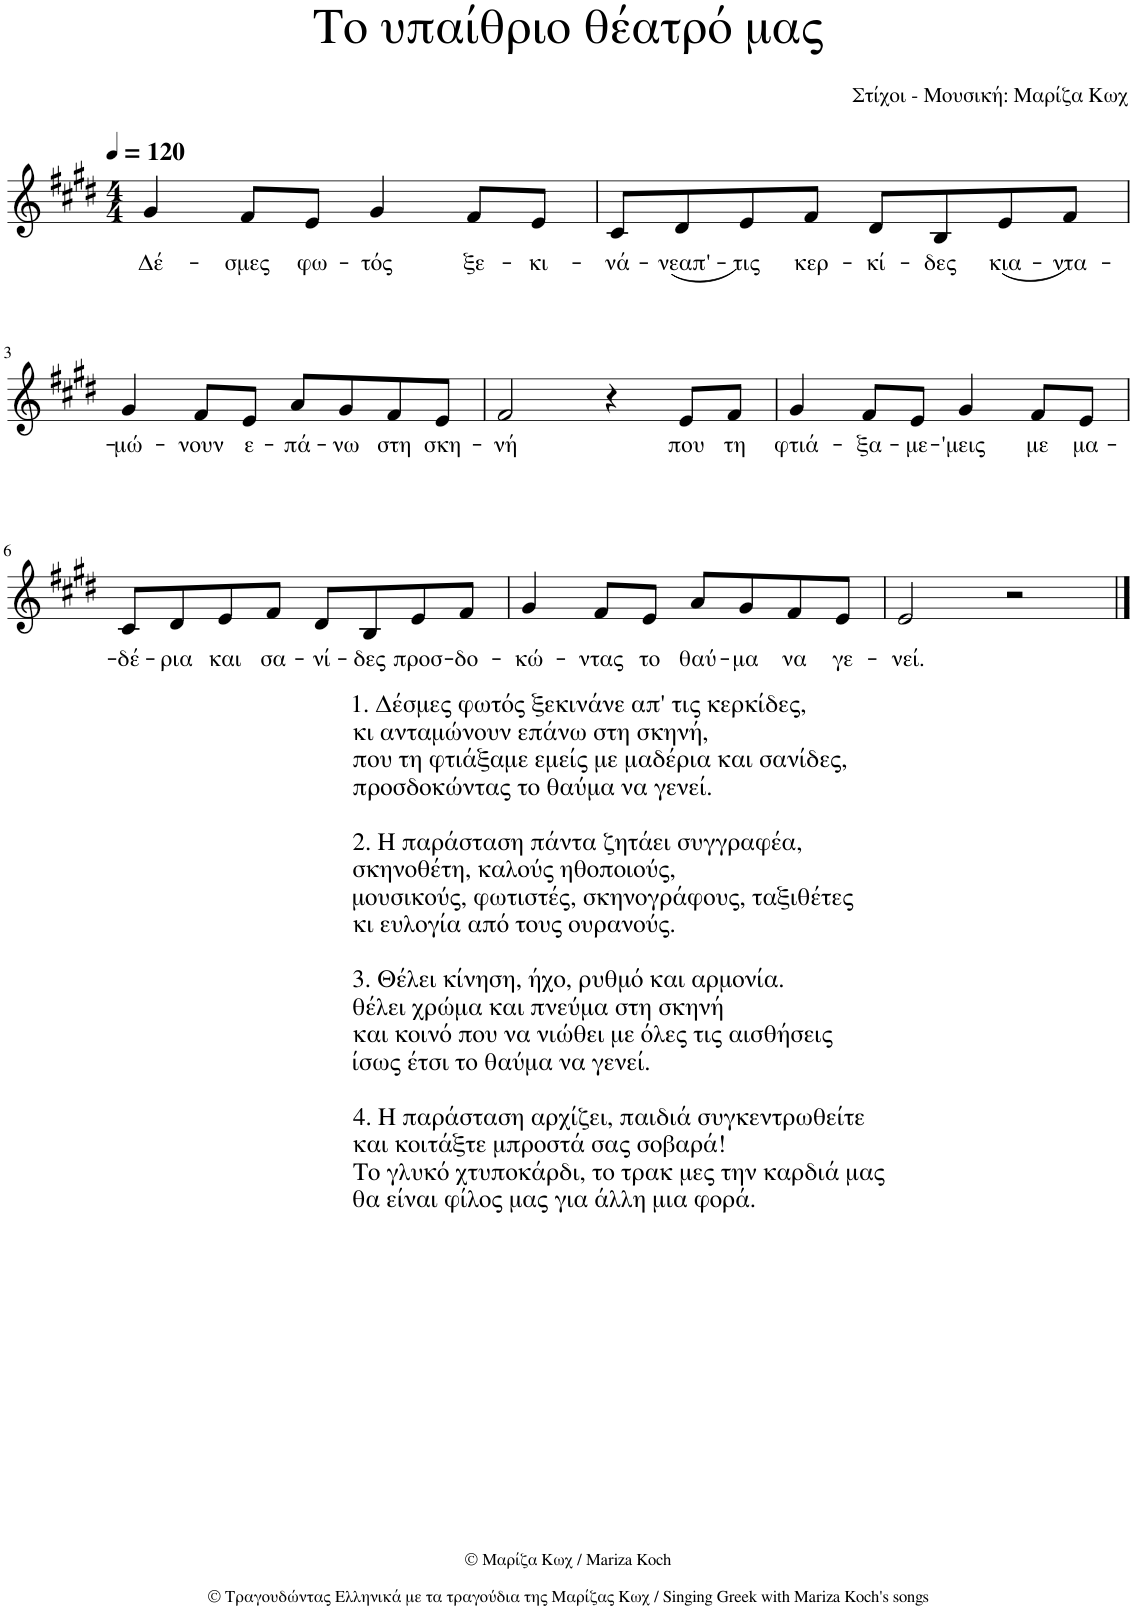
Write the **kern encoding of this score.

**kern	**text	**harte
*part1	*part1	*part1
*staff1	*staff1	*
*I"Piano	*	*
*I'Pno.	*	*
*clefG2	*	*
*k[f#c#g#d#]	*	*
*M4/4	*	*
*MM120	*	*
=1	=1	=1
!	!LO:LY:b	!
4g#/	Δέ-	.
!	!LO:LY:b	!
8f#/L	-σμες	.
!	!LO:LY:b	!
8e/J	φω-	.
!	!LO:LY:b	!
4g#/	-τός	.
!	!LO:LY:b	!
8f#/L	ξε-	.
!	!LO:LY:b	!
8e/J	-κι-	.
=2	=2	=2
!	!LO:LY:b	!
8c#/L	-νά-	.
!	!LO:LY:b	!
(8d#/	-νεαπ'-	.
!	!LO:LY:b	!
8e/)	-τις	.
!	!LO:LY:b	!
8f#/J	κερ-	.
!	!LO:LY:b	!
8d#/L	-κί-	.
!	!LO:LY:b	!
8B/	-δες	.
!	!LO:LY:b	!
(8e/	κια-	.
!	!LO:LY:b	!
8f#/J)	-ντα-	.
!!LO:LB:g=z
=3	=3	=3
!	!LO:LY:b	!
4g#/	-μώ-	.
!	!LO:LY:b	!
8f#/L	-νουν	.
!	!LO:LY:b	!
8e/J	ε-	.
!	!LO:LY:b	!
8a/L	-πά-	.
!	!LO:LY:b	!
8g#/	-νω	.
!	!LO:LY:b	!
8f#/	στη	.
!	!LO:LY:b	!
8e/J	σκη-	.
=4	=4	=4
!	!LO:LY:b	!
2f#/	-νή	.
4r	.	.
!	!LO:LY:b	!
8e/L	που	.
!	!LO:LY:b	!
8f#/J	τη	.
=5	=5	=5
!	!LO:LY:b	!
4g#/	φτιά-	.
!	!LO:LY:b	!
8f#/L	-ξα-	.
!	!LO:LY:b	!
8e/J	-με-	.
!	!LO:LY:b	!
4g#/	-'μεις	.
!	!LO:LY:b	!
8f#/L	με	.
!	!LO:LY:b	!
8e/J	μα-	.
!!LO:LB:g=z
=6	=6	=6
!LO:TX:b:t=1. Δέσμες φωτός ξεκινάνε απ' τις κερκίδες,	!	!
!LO:TX:b:t=κι ανταμώνουν επάνω στη σκηνή,	!	!
!LO:TX:b:t=που τη φτιάξαμε εμείς με μαδέρια και σανίδες,	!	!
!LO:TX:b:t=προσδοκώντας το θαύμα να γενεί.	!	!
!LO:TX:b:t=2. Η παράσταση πάντα ζητάει συγγραφέα,	!	!
!LO:TX:b:t=σκηνοθέτη, καλούς ηθοποιούς,	!	!
!LO:TX:b:t=μουσικούς, φωτιστές, σκηνογράφους, ταξιθέτες	!	!
!LO:TX:b:t=κι ευλογία από τους ουρανούς.	!	!
!LO:TX:b:t=3. Θέλει κίνηση, ήχο, ρυθμό και αρμονία.	!	!
!LO:TX:b:t=θέλει χρώμα και πνεύμα στη σκηνή	!	!
!LO:TX:b:t=και κοινό που να νιώθει με όλες τις αισθήσεις	!	!
!LO:TX:b:t=ίσως έτσι το θαύμα να γενεί.	!	!
!LO:TX:b:t=4. Η παράσταση αρχίζει, παιδιά συγκεντρωθείτε	!	!
!LO:TX:b:t=και κοιτάξτε μπροστά σας σοβαρά!	!	!
!LO:TX:b:t=Το γλυκό χτυποκάρδι, το τρακ μες την καρδιά μας	!	!
!LO:TX:b:t=θα είναι φίλος μας για άλλη μια φορά.	!	!
!	!LO:LY:b	!
8c#/L	-δέ-	.
!	!LO:LY:b	!
8d#/	-ρια	.
!	!LO:LY:b	!
8e/	και	.
!	!LO:LY:b	!
8f#/J	σα-	.
!	!LO:LY:b	!
8d#/L	-νί-	.
!	!LO:LY:b	!
8B/	-δες	.
!	!LO:LY:b	!
8e/	προσ-	.
!	!LO:LY:b	!
8f#/J	-δο-	.
=7	=7	=7
!	!LO:LY:b	!
4g#/	-κώ-	.
!	!LO:LY:b	!
8f#/L	-ντας	.
!	!LO:LY:b	!
8e/J	το	.
!	!LO:LY:b	!
8a/L	θαύ-	.
!	!LO:LY:b	!
8g#/	-μα	.
!	!LO:LY:b	!
8f#/	να	.
!	!LO:LY:b	!
8e/J	γε-	.
=8	=8	=8
!	!LO:LY:b	!LO:H:kt=N.C.
2e/	-νεί.	N
2r	.	.
==	==	==
*-	*-	*-
